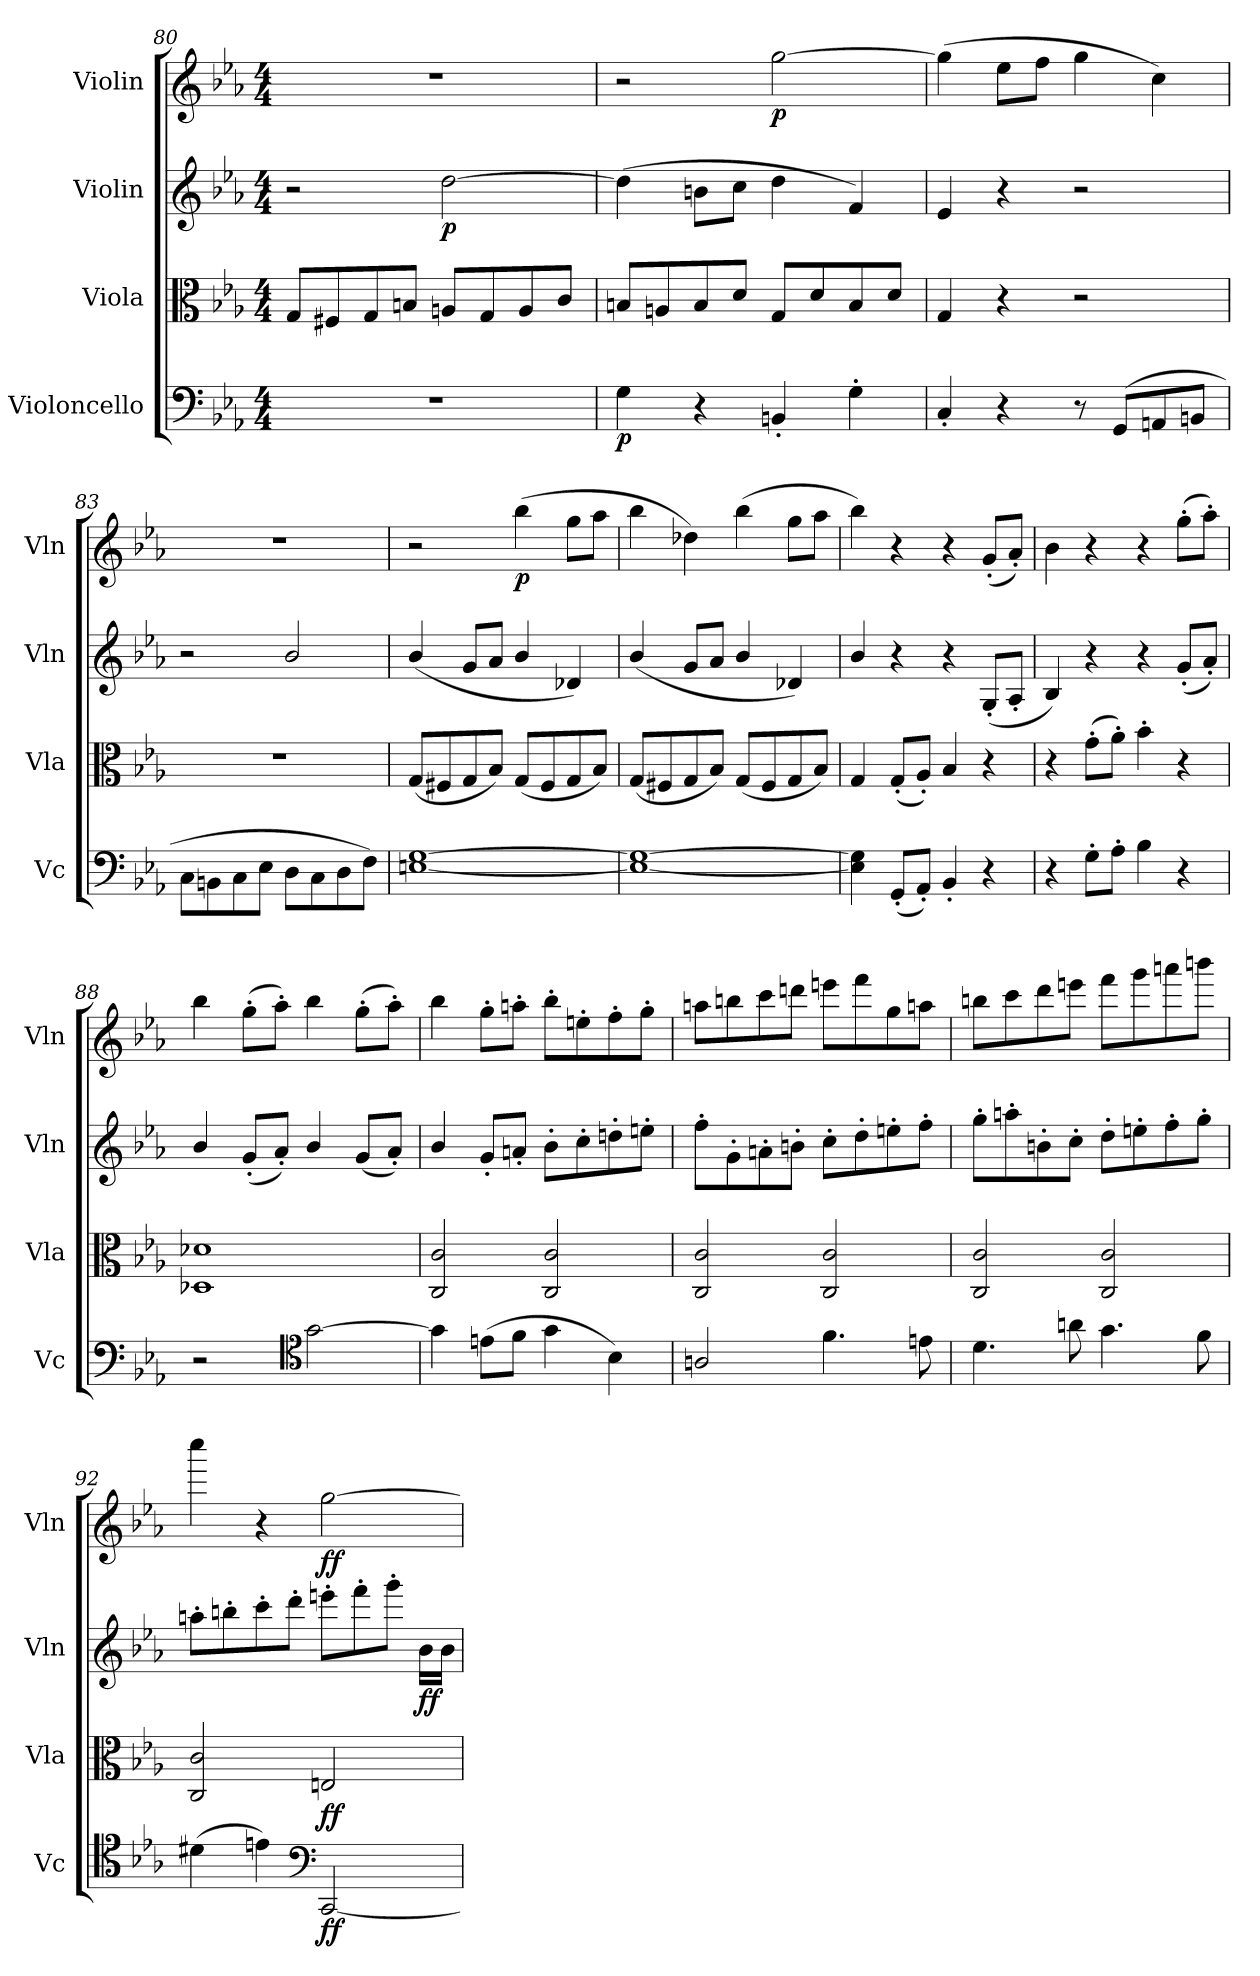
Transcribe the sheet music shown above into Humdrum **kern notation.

**kern	**dynam	**kern	**dynam	**kern	**dynam	**kern	**dynam
*part4	*part4	*part3	*part3	*part2	*part2	*part1	*part1
*staff4	*staff4	*staff3	*staff3	*staff2	*staff2	*staff1	*staff1
*I"Violoncello	*	*I"Viola	*	*I"Violin	*	*I"Violin	*
*I'Vc	*	*I'Vla	*	*I'Vln	*	*I'Vln	*
*clefF4	*	*clefC3	*	*clefG2	*	*clefG2	*
*k[b-e-a-]	*	*k[b-e-a-]	*	*k[b-e-a-]	*	*k[b-e-a-]	*
*E-:	*	*E-:	*	*E-:	*	*E-:	*
*M4/4	*	*M4/4	*	*M4/4	*	*M4/4	*
=80	=80	=80	=80	=80	=80	=80	=80
1r	.	8G/L	.	2r	.	1r	.
.	.	8F#X/	.	.	.	.	.
.	.	8G/	.	.	.	.	.
.	.	8Bn/J	.	.	.	.	.
.	.	8An/L	.	[2dd\	p	.	.
.	.	8G/	.	.	.	.	.
.	.	8A/	.	.	.	.	.
.	.	8c/J	.	.	.	.	.
=81	=81	=81	=81	=81	=81	=81	=81
4G\	p	8Bn/L	.	(4dd\]	.	2r	.
.	.	8An/	.	.	.	.	.
4r	.	8B/	.	8bn\L	.	.	.
.	.	8d/J	.	8cc\J	.	.	.
4BBn'/	.	8G/L	.	4dd\	.	[2gg\	p
.	.	8d/	.	.	.	.	.
4G'\	.	8B/	.	4f/)	.	.	.
.	.	8d/J	.	.	.	.	.
=82	=82	=82	=82	=82	=82	=82	=82
4C'/	.	4G/	.	4e-/	.	(4gg\]	.
4r	.	4r	.	4r	.	8ee-\L	.
.	.	.	.	.	.	8ff\J	.
8r	.	2r	.	2r	.	4gg\	.
(8GG/L	.	.	.	.	.	.	.
8AAn/	.	.	.	.	.	4cc\)	.
8BBn/J	.	.	.	.	.	.	.
=83	=83	=83	=83	=83	=83	=83	=83
8C\L	.	1r	.	2r	.	1r	.
8BBn\	.	.	.	.	.	.	.
8C\	.	.	.	.	.	.	.
8E-\J	.	.	.	.	.	.	.
8D\L	.	.	.	2b-/	.	.	.
8C\	.	.	.	.	.	.	.
8D\	.	.	.	.	.	.	.
8F\J)	.	.	.	.	.	.	.
=84	=84	=84	=84	=84	=84	=84	=84
[1En [1G	.	(8G/L	.	(4b-/	.	2r	.
.	.	8F#X/	.	.	.	.	.
.	.	8G/	.	8g/L	.	.	.
.	.	8B-/J)	.	8a-/J	.	.	.
.	.	(8G/L	.	4b-/	.	(4bb-\	p
.	.	8F#/	.	.	.	.	.
.	.	8G/	.	4d-X/)	.	8gg\L	.
.	.	8B-/J)	.	.	.	8aa-\J	.
=85	=85	=85	=85	=85	=85	=85	=85
1E_ 1G_	.	(8G/L	.	(4b-/	.	4bb-\	.
.	.	8F#X/	.	.	.	.	.
.	.	8G/	.	8g/L	.	4dd-X\)	.
.	.	8B-/J)	.	8a-/J	.	.	.
.	.	(8G/L	.	4b-/	.	(4bb-\	.
.	.	8F#/	.	.	.	.	.
.	.	8G/	.	4d-X/)	.	8gg\L	.
.	.	8B-/J)	.	.	.	8aa-\J	.
=86	=86	=86	=86	=86	=86	=86	=86
4E]\ 4G]\	.	4G/	.	4b-/	.	4bb-\)	.
(8GG'/L	.	(8G'/L	.	4r	.	4r	.
8AA-'/J)	.	8A-'/J)	.	.	.	.	.
4BB-'/	.	4B-/	.	4r	.	4r	.
4r	.	4r	.	(8G'/L	.	(8g'/L	.
.	.	.	.	8A-'/J	.	8a-'/J)	.
=87	=87	=87	=87	=87	=87	=87	=87
4r	.	4r	.	4B-/)	.	4b-\	.
8G'\L	.	(8g'\L	.	4r	.	4r	.
8A-'\J	.	8a-'\J)	.	.	.	.	.
4B-\	.	4b-'\	.	4r	.	4r	.
4r	.	4r	.	(8g'/L	.	(8gg'\L	.
.	.	.	.	8a-'/J)	.	8aa-'\J)	.
=88	=88	=88	=88	=88	=88	=88	=88
2r	.	1D-X 1d-X	.	4b-/	.	4bb-\	.
.	.	.	.	(8g'/L	.	(8gg'\L	.
.	.	.	.	8a-'/J)	.	8aa-'\J)	.
*clefC4	*	*	*	*	*	*	*
[2g\	.	.	.	4b-/	.	4bb-\	.
.	.	.	.	(8g/L	.	(8gg'\L	.
.	.	.	.	8a-'/J)	.	8aa-'\J)	.
=89	=89	=89	=89	=89	=89	=89	=89
4g\]	.	2C/ 2c/	.	4b-/	.	4bb-\	.
(8en\L	.	.	.	8g'/L	.	8gg'\L	.
8f\J	.	.	.	8an'/J	.	8aan'\J	.
4g\	.	2C/ 2c/	.	8b-'\L	.	8bb-'\L	.
.	.	.	.	8cc'\	.	8een'\	.
4B-\)	.	.	.	8ddn'\	.	8ff'\	.
.	.	.	.	8een'\J	.	8gg'\J	.
=90	=90	=90	=90	=90	=90	=90	=90
2An/	.	2C/ 2c/	.	8ff'\L	.	8aan\L	.
.	.	.	.	8g'\	.	8bbn\	.
.	.	.	.	8an'\	.	8ccc\	.
.	.	.	.	8bn'\J	.	8dddn\J	.
4.f\	.	2C/ 2c/	.	8cc'\L	.	8eeen\L	.
.	.	.	.	8dd'\	.	8fff\	.
.	.	.	.	8een'\	.	8gg\	.
8en\	.	.	.	8ff'\J	.	8aan\J	.
=91	=91	=91	=91	=91	=91	=91	=91
4.d\	.	2C/ 2c/	.	8gg'\L	.	8bbn\L	.
.	.	.	.	8aan'\	.	8ccc\	.
.	.	.	.	8bn'\	.	8ddd\	.
8an\	.	.	.	8cc'\J	.	8eeen\J	.
4.g\	.	2C/ 2c/	.	8dd'\L	.	8fff\L	.
.	.	.	.	8een'\	.	8ggg\	.
.	.	.	.	8ff'\	.	8aaan\	.
8f\	.	.	.	8gg'\J	.	8bbbn\J	.
=92	=92	=92	=92	=92	=92	=92	=92
(4d#X\	.	2C/ 2c/	.	8aan'\L	.	4cccc\	.
.	.	.	.	8bbn'\	.	.	.
4en\)	.	.	.	8ccc'\	.	4r	.
.	.	.	.	8ddd'\J	.	.	.
*clefF4	*	*	*	*	*	*	*
[2CC/	ff	2En/	ff	8eeen'\L	.	[2gg\	ff
.	.	.	.	8fff'\	.	.	.
.	.	.	.	8ggg'\J	.	.	.
.	.	.	.	16b-\LL	ff	.	.
.	.	.	.	16b-\JJ	.	.	.
=	=	=	=	=	=	=	=
*-	*-	*-	*-	*-	*-	*-	*-
